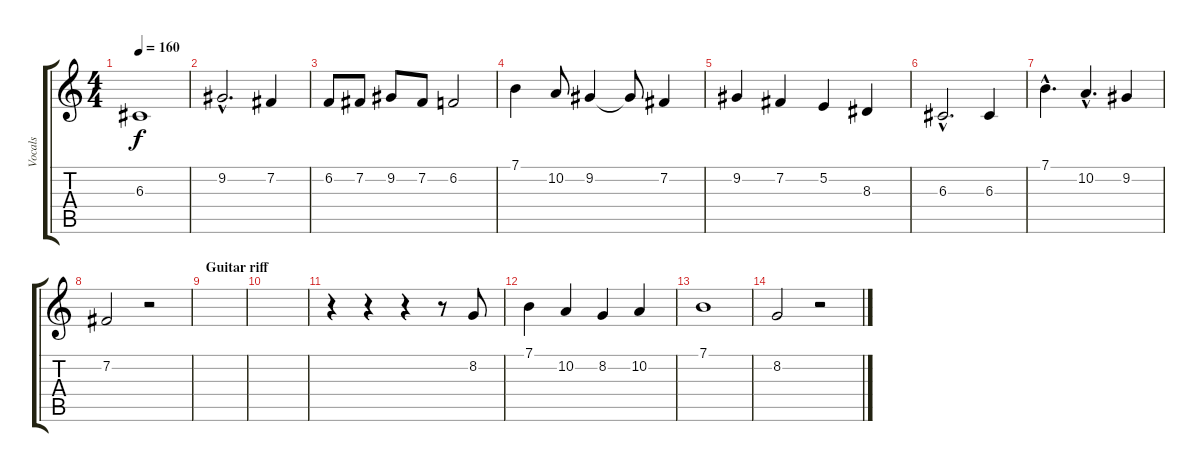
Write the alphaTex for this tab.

\track ("Vocals" "Vocals") {instrument lead6voice}
\staff {score tabs}
\tuning (E4 B3 G3 D3 A2 E2) {hide}
\ts (4 4)
\tempo 160
\clef g2
\ks c
6.3.1{dy f} |
9.2{hac}.2{d} 7.2.4 |
6.2.8 7.2.8 9.2.8 7.2.8 6.2.2 |
7.1.4 10.2.8 9.2.4 9.2{t}.8 7.2.4 |
9.2.4 7.2.4 5.2.4 8.3.4 |
6.3{hac}.2{d} 6.3.4 |
7.1{hac}.4{d} 10.2{hac}.4{d} 9.2.4 |
7.2.2 r.2 |
\section ("" "Guitar riff")
|
|
r.4 r.4 r.4 r.8 8.2.8 |
7.1.4 10.2.4 8.2.4 10.2.4 |
7.1.1 |
8.2.2 r.2
